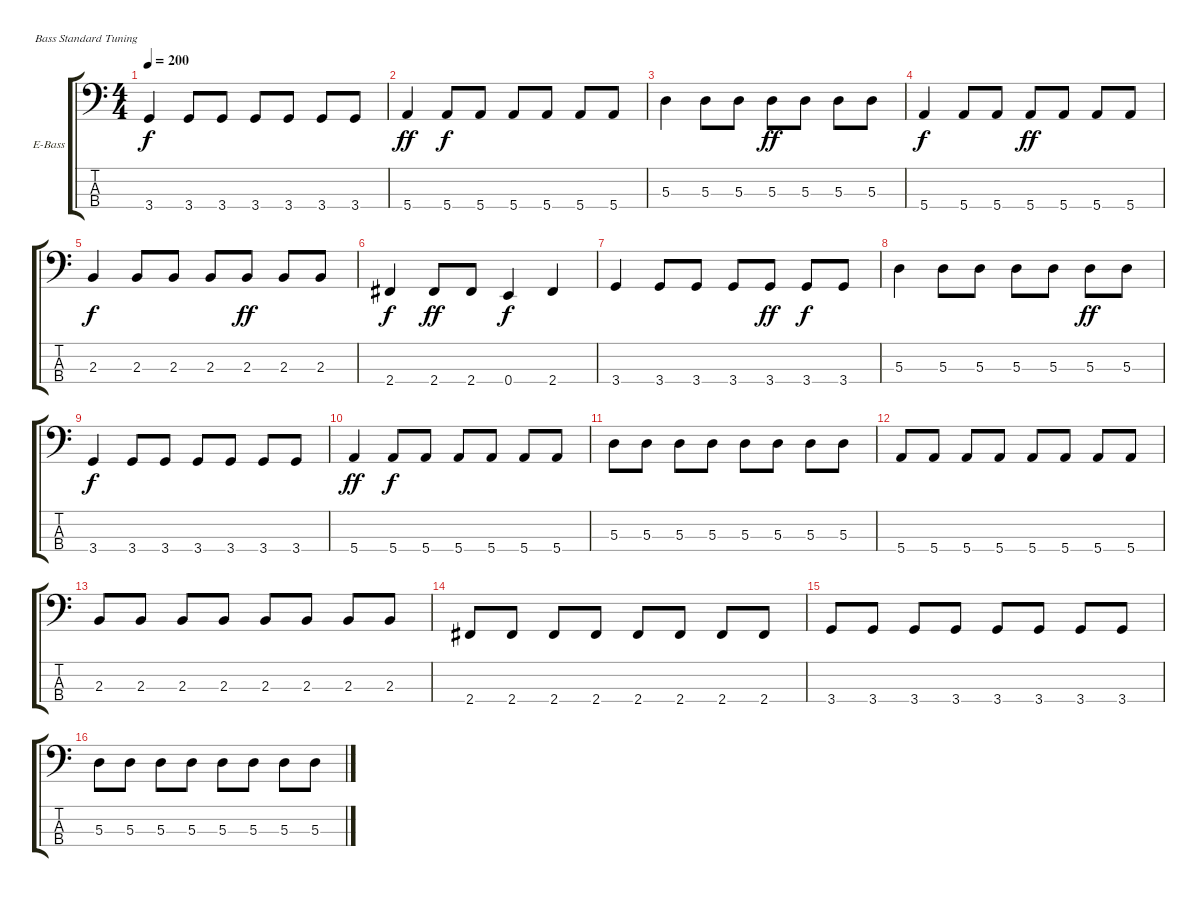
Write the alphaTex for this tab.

\bracketExtendMode groupsimilarinstruments
\firstSystemTrackNameOrientation horizontal
\otherSystemsTrackNameOrientation horizontal
\track ("Bass" "E-Bass") {instrument electricbassfinger}
\staff {score tabs}
\tuning (G2 D2 A1 E1)
\ts (4 4)
\tempo 200
\clef f4
\ks c
3.4.4{dy f} 3.4.8 3.4.8 3.4.8 3.4.8 3.4.8 3.4.8 |
5.4.4{dy ff} 5.4.8{dy f} 5.4.8 5.4.8 5.4.8 5.4.8 5.4.8 |
5.3.4 5.3.8 5.3.8 5.3.8{dy ff} 5.3.8 5.3.8 5.3.8 |
5.4.4{dy f} 5.4.8 5.4.8 5.4.8{dy ff} 5.4.8 5.4.8 5.4.8 |
2.3.4{dy f} 2.3.8 2.3.8 2.3.8 2.3.8{dy ff} 2.3.8 2.3.8 |
2.4.4{dy f} 2.4.8{dy ff} 2.4.8 0.4.4{dy f} 2.4.4 |
3.4.4 3.4.8 3.4.8 3.4.8 3.4.8{dy ff} 3.4.8{dy f} 3.4.8 |
5.3.4 5.3.8 5.3.8 5.3.8 5.3.8 5.3.8{dy ff} 5.3.8 |
3.4.4{dy f} 3.4.8 3.4.8 3.4.8 3.4.8 3.4.8 3.4.8 |
5.4.4{dy ff} 5.4.8{dy f} 5.4.8 5.4.8 5.4.8 5.4.8 5.4.8 |
5.3.8 5.3.8 5.3.8 5.3.8 5.3.8 5.3.8 5.3.8 5.3.8 |
5.4.8 5.4.8 5.4.8 5.4.8 5.4.8 5.4.8 5.4.8 5.4.8 |
2.3.8 2.3.8 2.3.8 2.3.8 2.3.8 2.3.8 2.3.8 2.3.8 |
2.4.8 2.4.8 2.4.8 2.4.8 2.4.8 2.4.8 2.4.8 2.4.8 |
3.4.8 3.4.8 3.4.8 3.4.8 3.4.8 3.4.8 3.4.8 3.4.8 |
5.3.8 5.3.8 5.3.8 5.3.8 5.3.8 5.3.8 5.3.8 5.3.8
